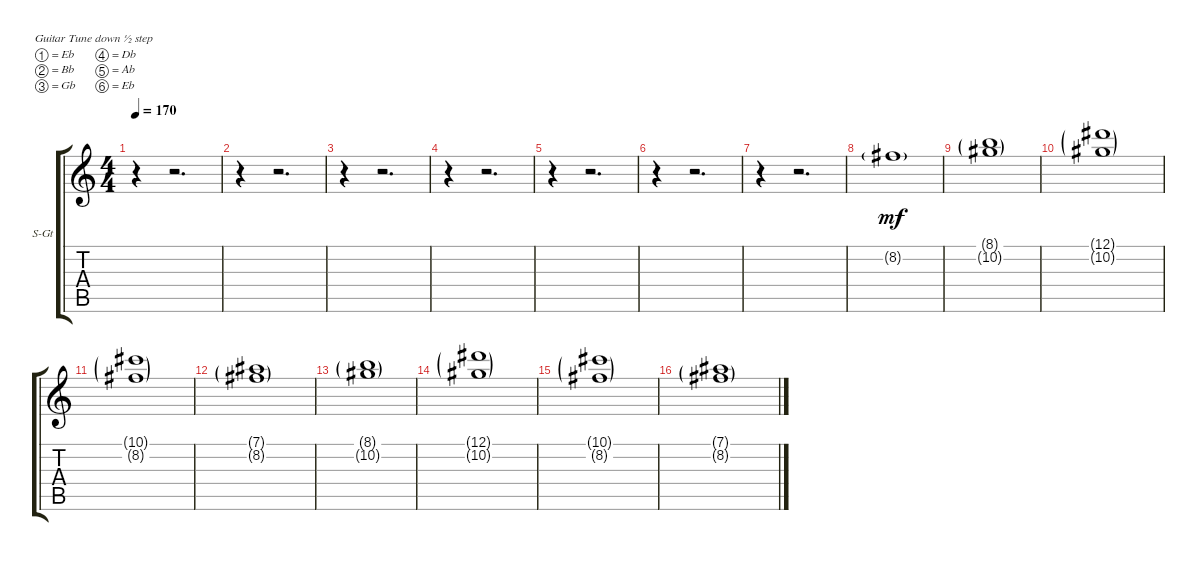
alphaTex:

\bracketExtendMode groupsimilarinstruments
\firstSystemTrackNameOrientation horizontal
\otherSystemsTrackNameOrientation horizontal
\track ("Дмитрий Иванов" "S-Gt") {instrument stringensemble1}
\staff {score tabs}
\tuning (Eb4 Bb3 Gb3 Db3 Ab2 Eb2)
\displaytranspose 12
\ts (4 4)
\tempo 170
\clef g2
\ks c
r.4{dy f} r.2{d} |
r.4 r.2{d} |
r.4 r.2{d} |
r.4 r.2{d} |
r.4 r.2{d} |
r.4 r.2{d} |
r.4 r.2{d} |
8.2{g}.1{dy mf} |
(8.1{g} 10.2{g}).1 |
(12.1{g} 10.2{g}).1 |
(10.1{g} 8.2{g}).1 |
(7.1{g} 8.2{g}).1 |
(8.1{g} 10.2{g}).1 |
(12.1{g} 10.2{g}).1 |
(10.1{g} 8.2{g}).1 |
(7.1{g} 8.2{g}).1
